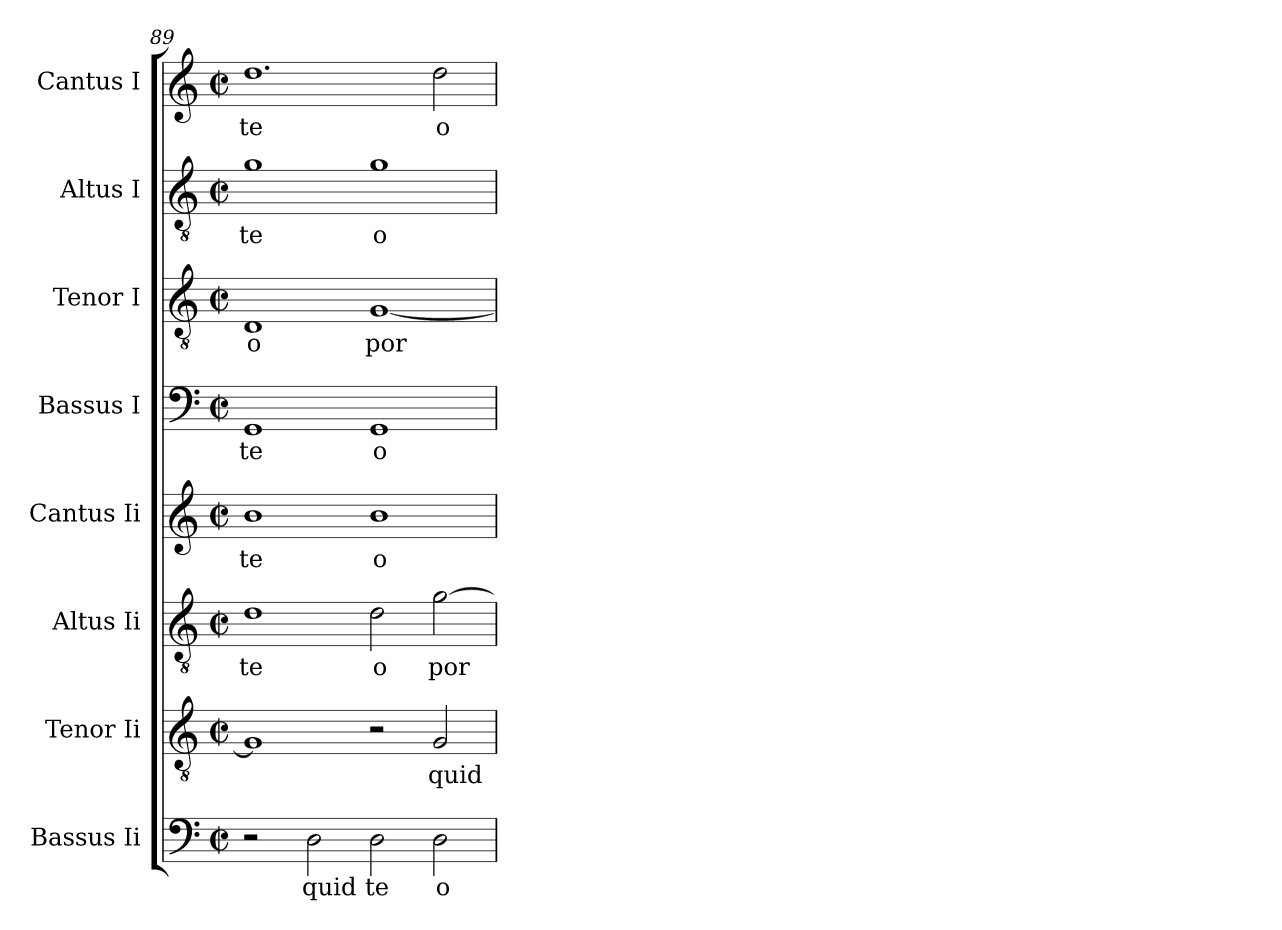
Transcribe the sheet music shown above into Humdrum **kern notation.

**kern	**text	**kern	**text	**kern	**text	**kern	**text	**kern	**text	**kern	**text	**kern	**text	**kern	**text
*part8	*part8	*part7	*part7	*part6	*part6	*part5	*part5	*part4	*part4	*part3	*part3	*part2	*part2	*part1	*part1
*staff8	*staff8	*staff7	*staff7	*staff6	*staff6	*staff5	*staff5	*staff4	*staff4	*staff3	*staff3	*staff2	*staff2	*staff1	*staff1
*I"Bassus Ii	*	*I"Tenor Ii	*	*I"Altus Ii	*	*I"Cantus Ii	*	*I"Bassus I	*	*I"Tenor I	*	*I"Altus I	*	*I"Cantus I	*
*clefF4	*	*clefGv2	*	*clefGv2	*	*clefG2	*	*clefF4	*	*clefGv2	*	*clefGv2	*	*clefG2	*
*M2/2	*	*M2/2	*	*M2/2	*	*M2/2	*	*M2/2	*	*M2/2	*	*M2/2	*	*M2/2	*
*met(c|)	*	*met(c|)	*	*met(c|)	*	*met(c|)	*	*met(c|)	*	*met(c|)	*	*met(c|)	*	*met(c|)	*
=89	=89	=89	=89	=89	=89	=89	=89	=89	=89	=89	=89	=89	=89	=89	=89
!	!	!	!	!	!LO:LY:b:cj	!	!LO:LY:b:cj	!	!LO:LY:b:cj	!	!LO:LY:b:cj	!	!LO:LY:b:cj	!	!LO:LY:b:cj
2r	.	1G]	.	1d	te	1b	te	1GG	te	1D	o	1g	te	1.dd	te
!	!LO:LY:b:cj	!	!	!	!	!	!	!	!	!	!	!	!	!	!
2D\	quid	.	.	.	.	.	.	.	.	.	.	.	.	.	.
!	!LO:LY:b:cj	!	!	!	!LO:LY:b:cj	!	!LO:LY:b:cj	!	!LO:LY:b:cj	!	!LO:LY:b:cj	!	!LO:LY:b:cj	!	!
2D\	te	2r	.	2d\	o	1b	o	1GG	o-	[<1G	por	1g	o	.	.
!	!LO:LY:b:cj	!	!LO:LY:b:cj	!	!LO:LY:b	!	!	!	!	!	!	!	!	!	!LO:LY:b:cj
2D\	o	2G/	quid	[>2g\	por	.	.	.	.	.	.	.	.	2dd\	o
=	=	=	=	=	=	=	=	=	=	=	=	=	=	=	=
*-	*-	*-	*-	*-	*-	*-	*-	*-	*-	*-	*-	*-	*-	*-	*-
